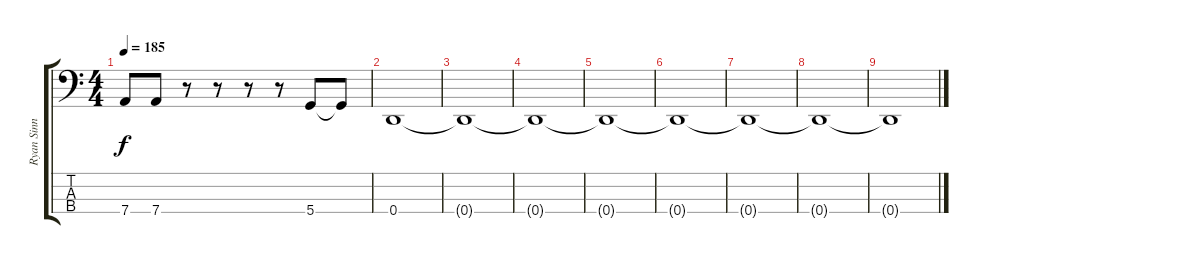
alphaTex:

\track ("Ryan Sinn Bass" "Ryan Sinn ") {instrument electricbasspick}
\staff {score tabs}
\tuning (G2 D2 A1 D1) {hide}
\ts (4 4)
\tempo 185
\clef f4
\ks c
7.4.8{dy f} 7.4.8 r.8 r.8 r.8 r.8 5.4.8 5.4{t}.8 |
0.4.1 |
0.4{t}.1 |
0.4{t}.1 |
0.4{t}.1 |
0.4{t}.1 |
0.4{t}.1 |
0.4{t}.1 |
0.4{t}.1
